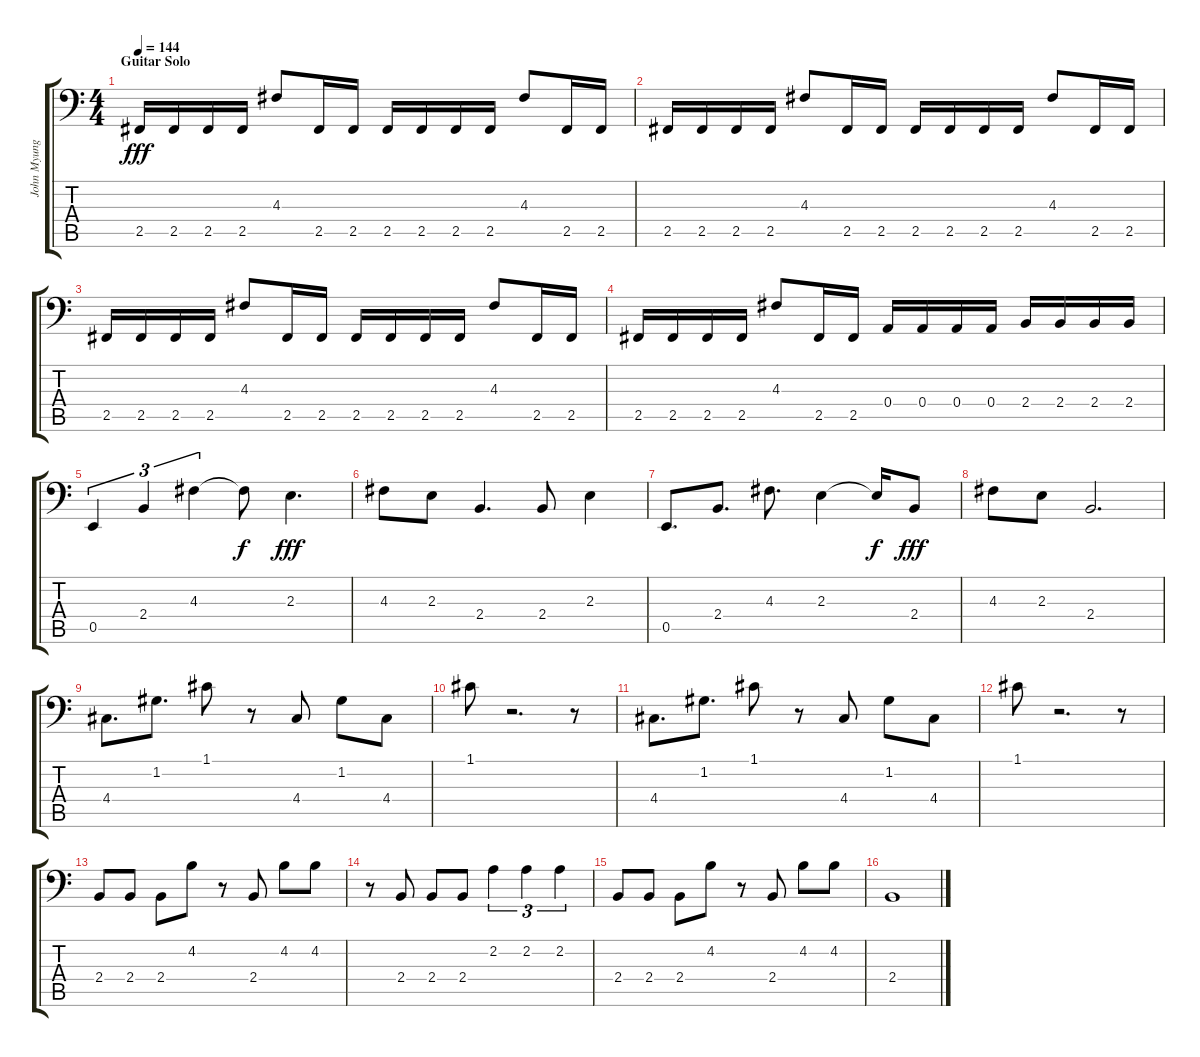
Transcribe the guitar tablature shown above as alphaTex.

\track ("John Myung - bass" "John Myung") {instrument electricbassfinger}
\staff {score tabs}
\tuning (C3 G2 D2 A1 E1 B0) {hide}
\ts (4 4)
\section ("" "Guitar Solo")
\tempo 144
\clef f4
\ks c
2.5.16{dy fff} 2.5.16 2.5.16 2.5.16 4.3.8 2.5.16 2.5.16 2.5.16 2.5.16 2.5.16 2.5.16 4.3.8 2.5.16 2.5.16 |
2.5.16 2.5.16 2.5.16 2.5.16 4.3.8 2.5.16 2.5.16 2.5.16 2.5.16 2.5.16 2.5.16 4.3.8 2.5.16 2.5.16 |
2.5.16 2.5.16 2.5.16 2.5.16 4.3.8 2.5.16 2.5.16 2.5.16 2.5.16 2.5.16 2.5.16 4.3.8 2.5.16 2.5.16 |
2.5.16 2.5.16 2.5.16 2.5.16 4.3.8 2.5.16 2.5.16 0.4.16 0.4.16 0.4.16 0.4.16 2.4.16 2.4.16 2.4.16 2.4.16 |
0.5.4{tu (3 2)} 2.4.4{tu (3 2)} 4.3.4{tu (3 2)} 4.3{t}.8{dy f} 2.3.4{d dy fff} |
4.3.8 2.3.8 2.4.4{d} 2.4.8 2.3.4 |
0.5.8{d} 2.4.8{d} 4.3.8{d} 2.3.4 2.3{t}.16{dy f} 2.4.8{dy fff} |
4.3.8 2.3.8 2.4.2{d} |
4.4.8{d} 1.2.8{d} 1.1.8 r.8 4.4.8 1.2.8 4.4.8 |
1.1.8 r.2{d} r.8 |
4.4.8{d} 1.2.8{d} 1.1.8 r.8 4.4.8 1.2.8 4.4.8 |
1.1.8 r.2{d} r.8 |
2.4.8 2.4.8 2.4.8 4.2.8 r.8 2.4.8 4.2.8 4.2.8 |
r.8 2.4.8 2.4.8 2.4.8 2.2.4{tu (3 2)} 2.2.4{tu (3 2)} 2.2.4{tu (3 2)} |
2.4.8 2.4.8 2.4.8 4.2.8 r.8 2.4.8 4.2.8 4.2.8 |
2.4.1
